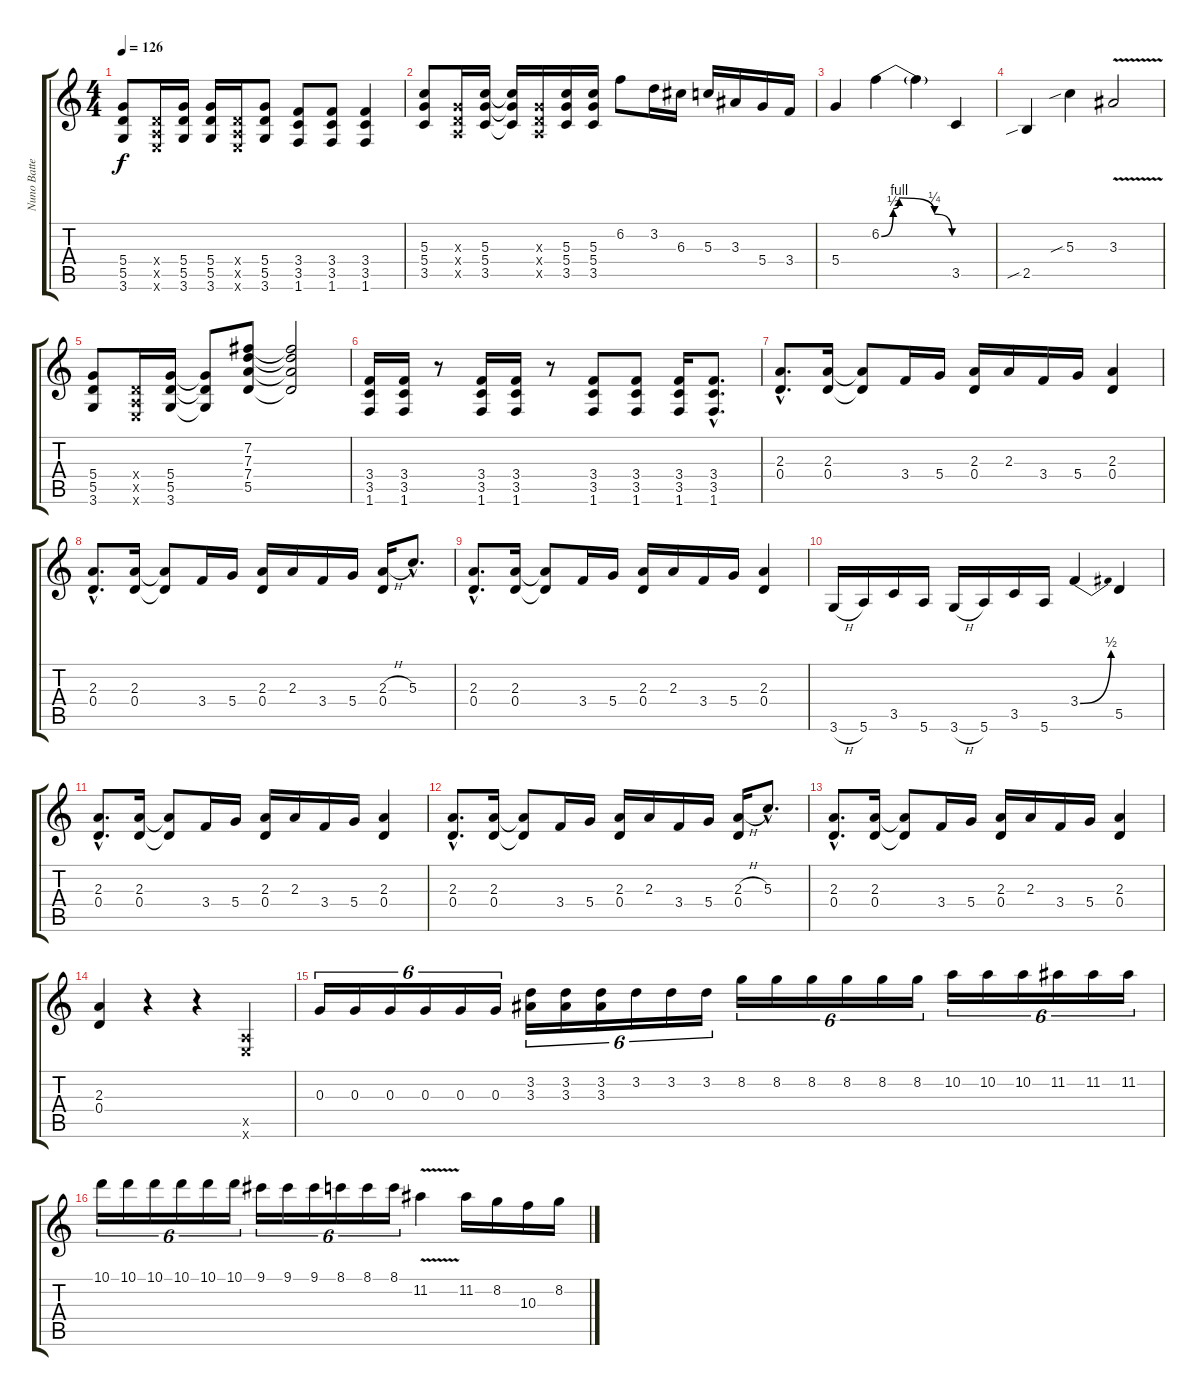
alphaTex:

\track ("Nuno Battencourt" "Nuno Batte") {instrument distortionguitar}
\staff {score tabs}
\tuning (E4 B3 G3 D3 A2 E2) {hide}
\ts (4 4)
\tempo 126
\clef g2
\ks c
(5.4 5.5 3.6).8{dy f} (0.4{x} 0.5{x} 0.6{x}).16 (5.4 5.5 3.6).16 (5.4 5.5 3.6).16 (0.4{x} 0.5{x} 0.6{x}).16 (5.4 5.5 3.6).8 (3.4 3.5 1.6).8 (3.4 3.5 1.6).8 (3.4 3.5 1.6).4 |
(5.3 5.4 3.5).8 (0.3{x} 0.4{x} 0.5{x}).16 (5.3 5.4 3.5).16 (5.3{t} 5.4{t} 3.5{t}).16 (0.3{x} 0.4{x} 0.5{x}).16 (5.3 5.4 3.5).16 (5.3 5.4 3.5).16 6.2.8 3.2.16 6.3.16 5.3.16 3.3.16 5.4.16 3.4.16 |
5.4.4 6.2{be (custom 0 0 10 2 15 4 45 1 60 0)}.4 6.2{t}.4 3.5.4 |
2.5{sib}.4 5.3{sib}.4 3.3{v}.2 |
(5.4 5.5 3.6).8 (0.4{x} 0.5{x} 0.6{x}).16 (5.4 5.5 3.6).16 (5.4{t} 5.5{t} 3.6{t}).8 (7.2 7.3 7.4 5.5).8 (7.2{t} 7.3{t} 7.4{t} 5.5{t}).2 |
(3.4 3.5 1.6).16 (3.4 3.5 1.6).16 r.8 (3.4 3.5 1.6).16 (3.4 3.5 1.6).16 r.8 (3.4 3.5 1.6).8 (3.4 3.5 1.6).8 (3.4 3.5 1.6).16 (3.4{hac} 3.5{hac} 1.6{hac}).8{d} |
(2.3{hac} 0.4{hac}).8{d} (2.3 0.4).16 (2.3{t} 0.4{t}).8 3.4.16 5.4.16 (2.3 0.4).16 2.3.16 3.4.16 5.4.16 (2.3 0.4).4 |
(2.3{hac} 0.4{hac}).8{d} (2.3 0.4).16 (2.3{t} 0.4{t}).8 3.4.16 5.4.16 (2.3 0.4).16 2.3.16 3.4.16 5.4.16 (2.3{h} 0.4).16 5.3{hac}.8{d} |
(2.3{hac} 0.4{hac}).8{d} (2.3 0.4).16 (2.3{t} 0.4{t}).8 3.4.16 5.4.16 (2.3 0.4).16 2.3.16 3.4.16 5.4.16 (2.3 0.4).4 |
3.6{h}.16 5.6.16 3.5.16 5.6.16 3.6{h}.16 5.6.16 3.5.16 5.6.16 3.4{be (bend 0 0 60 2)}.4 5.5.4 |
(2.3{hac} 0.4{hac}).8{d} (2.3 0.4).16 (2.3{t} 0.4{t}).8 3.4.16 5.4.16 (2.3 0.4).16 2.3.16 3.4.16 5.4.16 (2.3 0.4).4 |
(2.3{hac} 0.4{hac}).8{d} (2.3 0.4).16 (2.3{t} 0.4{t}).8 3.4.16 5.4.16 (2.3 0.4).16 2.3.16 3.4.16 5.4.16 (2.3{h} 0.4).16 5.3{hac}.8{d} |
(2.3{hac} 0.4{hac}).8{d} (2.3 0.4).16 (2.3{t} 0.4{t}).8 3.4.16 5.4.16 (2.3 0.4).16 2.3.16 3.4.16 5.4.16 (2.3 0.4).4 |
(2.3 0.4).4 r.4 r.4 (0.5{x} 0.6{x}).4 |
0.3.16{tu (6 4)} 0.3.16{tu (6 4)} 0.3.16{tu (6 4)} 0.3.16{tu (6 4)} 0.3.16{tu (6 4)} 0.3.16{tu (6 4)} (3.2 3.3).16{tu (6 4)} (3.2 3.3).16{tu (6 4)} (3.2 3.3).16{tu (6 4)} 3.2.16{tu (6 4)} 3.2.16{tu (6 4)} 3.2.16{tu (6 4)} 8.2.16{tu (6 4)} 8.2.16{tu (6 4)} 8.2.16{tu (6 4)} 8.2.16{tu (6 4)} 8.2.16{tu (6 4)} 8.2.16{tu (6 4)} 10.2.16{tu (6 4)} 10.2.16{tu (6 4)} 10.2.16{tu (6 4)} 11.2.16{tu (6 4)} 11.2.16{tu (6 4)} 11.2.16{tu (6 4)} |
10.1.16{tu (6 4)} 10.1.16{tu (6 4)} 10.1.16{tu (6 4)} 10.1.16{tu (6 4)} 10.1.16{tu (6 4)} 10.1.16{tu (6 4)} 9.1.16{tu (6 4)} 9.1.16{tu (6 4)} 9.1.16{tu (6 4)} 8.1.16{tu (6 4)} 8.1.16{tu (6 4)} 8.1.16{tu (6 4)} 11.2{v}.4 11.2.16 8.2.16 10.3.16 8.2.16
